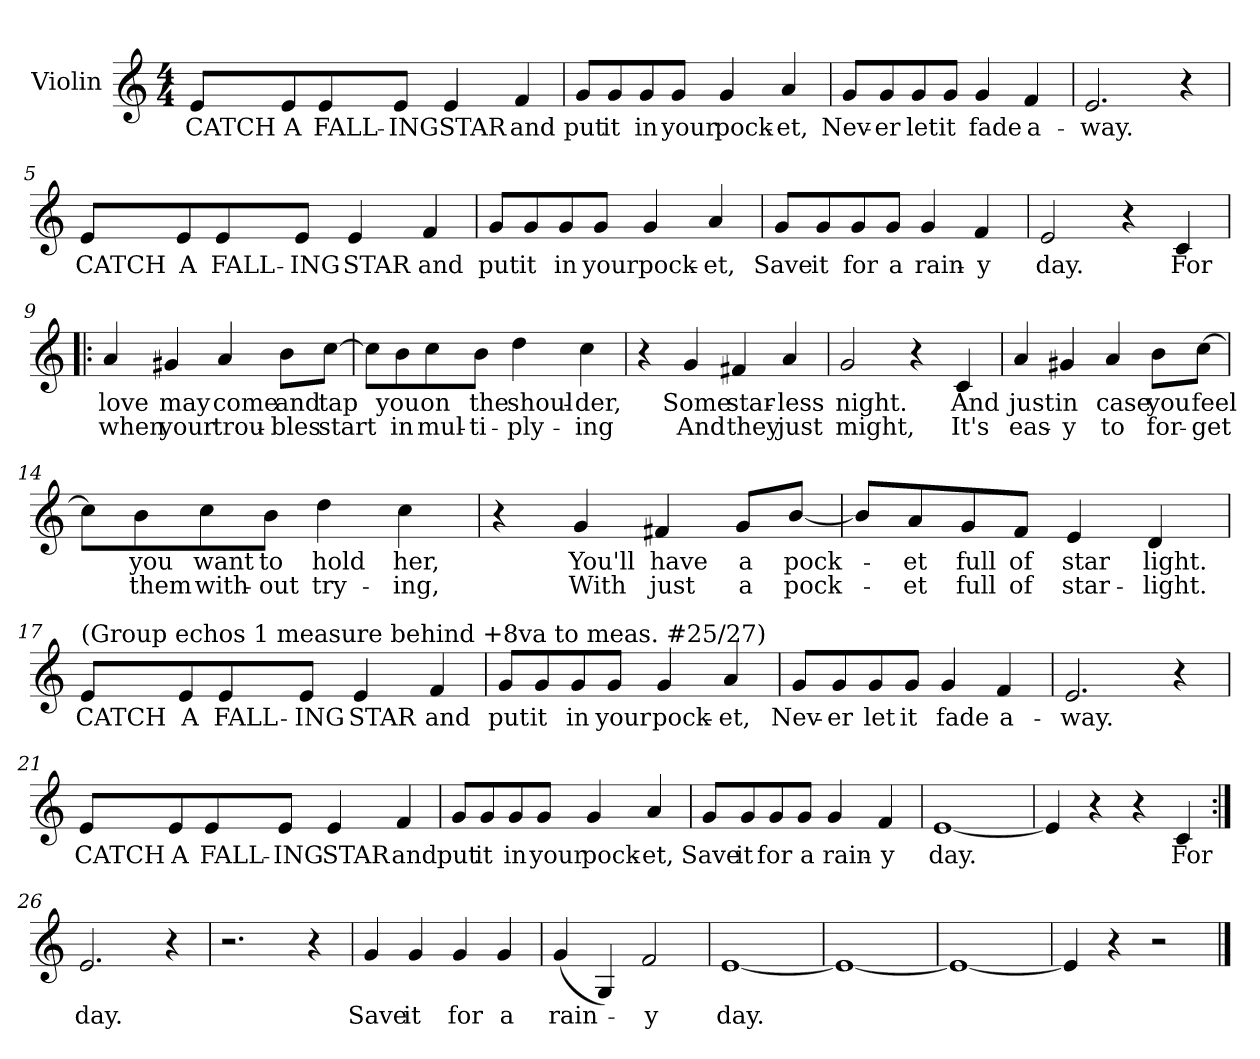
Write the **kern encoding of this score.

**kern	**text	**text
*part1	*part1	*part1
*staff1	*staff1	*staff1
*I"Violin	*	*
*I'Vln	*	*
*clefG2	*	*
*M4/4	*	*
=1	=1	=1
8e/L	CATCH	.
8e/	A	.
8e/	FALL-	.
8e/J	-ING	.
4e/	STAR	.
4f/	and	.
=2	=2	=2
8g/L	put	.
8g/	it	.
8g/	in	.
8g/J	your	.
4g/	pock-	.
4a/	-et,	.
=3	=3	=3
8g/L	Nev-	.
8g/	-er	.
8g/	let	.
8g/J	it	.
4g/	fade	.
4f/	a-	.
!!LO:LB:g=z
=4	=4	=4
2.e/	-way.	.
4r	.	.
=5	=5	=5
8e/L	CATCH	.
8e/	A	.
8e/	FALL-	.
8e/J	-ING	.
4e/	STAR	.
4f/	and	.
=6	=6	=6
8g/L	put	.
8g/	it	.
8g/	in	.
8g/J	your	.
4g/	pock-	.
4a/	-et,	.
=7	=7	=7
8g/L	Save	.
8g/	it	.
8g/	for	.
8g/J	a	.
4g/	rain-	.
4f/	-y	.
!!LO:LB:g=z
=8	=8	=8
2e/	day.	.
4r	.	.
4c/	For	.
=9!|:	=9!|:	=9!|:
4a/	love	when
4g#X/	may	your
4a/	come	trou-
8b\L	and	-bles
[8cc\J	tap	start
=10	=10	=10
8cc\L]	.	.
8b\	you	in
8cc\	on	mul-
8b\J	the	-ti-
4dd\	shoul-	-ply-
4cc\	-der,	-ing
=11	=11	=11
4r	.	.
4g/	Some	And
4f#X/	star-	they
4a/	-less	just
!!LO:LB:g=z
=12	=12	=12
2g/	night.	might,
4r	.	.
4c/	And	It's
=13	=13	=13
4a/	just	eas-
4g#X/	in	-y
4a/	case	to
8b\L	you	for-
[8cc\J	feel	-get
=14	=14	=14
8cc\L]	.	.
8b\	you	them
8cc\	want	with-
8b\J	to	-out
4dd\	hold	try-
4cc\	her,	-ing,
=15	=15	=15
4r	.	.
4g/	You'll	With
4f#X/	have	just
8g/L	a	a
[8b/J	pock-	pock-
!!LO:LB:g=z
=16	=16	=16
8b/L]	.	.
8a/	-et	-et
8g/	full	full
8f/J	of	of
4e/	star	star-
4d/	light.	-light.
=17	=17	=17
!LO:TX:a:t=(Group echos 1 measure behind +8va to meas. #25/27)	!	!
8e/L	CATCH	.
8e/	A	.
8e/	FALL-	.
8e/J	-ING	.
4e/	STAR	.
4f/	and	.
=18	=18	=18
8g/L	put	.
8g/	it	.
8g/	in	.
8g/J	your	.
4g/	pock-	.
4a/	-et,	.
!!LO:LB:g=z
=19	=19	=19
8g/L	Nev-	.
8g/	-er	.
8g/	let	.
8g/J	it	.
4g/	fade	.
4f/	a-	.
=20	=20	=20
2.e/	-way.	.
4r	.	.
=21	=21	=21
8e/L	CATCH	.
8e/	A	.
8e/	FALL-	.
8e/J	-ING	.
4e/	STAR	.
4f/	and	.
=22	=22	=22
8g/L	put	.
8g/	it	.
8g/	in	.
8g/J	your	.
4g/	pock-	.
4a/	-et,	.
!!LO:LB:g=z
=23	=23	=23
8g/L	Save	.
8g/	it	.
8g/	for	.
8g/J	a	.
4g/	rain-	.
4f/	-y	.
=24	=24	=24
[1e	day.	.
=25	=25	=25
4e/]	.	.
4r	.	.
4r	.	.
4c/	For	.
=26:|!	=26:|!	=26:|!
2.e/	day.	.
4r	.	.
=27	=27	=27
2.r	.	.
4r	.	.
=28	=28	=28
4g/	Save	.
4g/	it	.
4g/	for	.
4g/	a	.
=29	=29	=29
(4g/	rain-	.
4G/)	.	.
2f/	-y	.
=30	=30	=30
[1e	day.	.
=31	=31	=31
1e_	.	.
=32	=32	=32
1e_	.	.
!!LO:LB:g=z
=33	=33	=33
4e/]	.	.
4r	.	.
2r	.	.
==	==	==
*-	*-	*-
